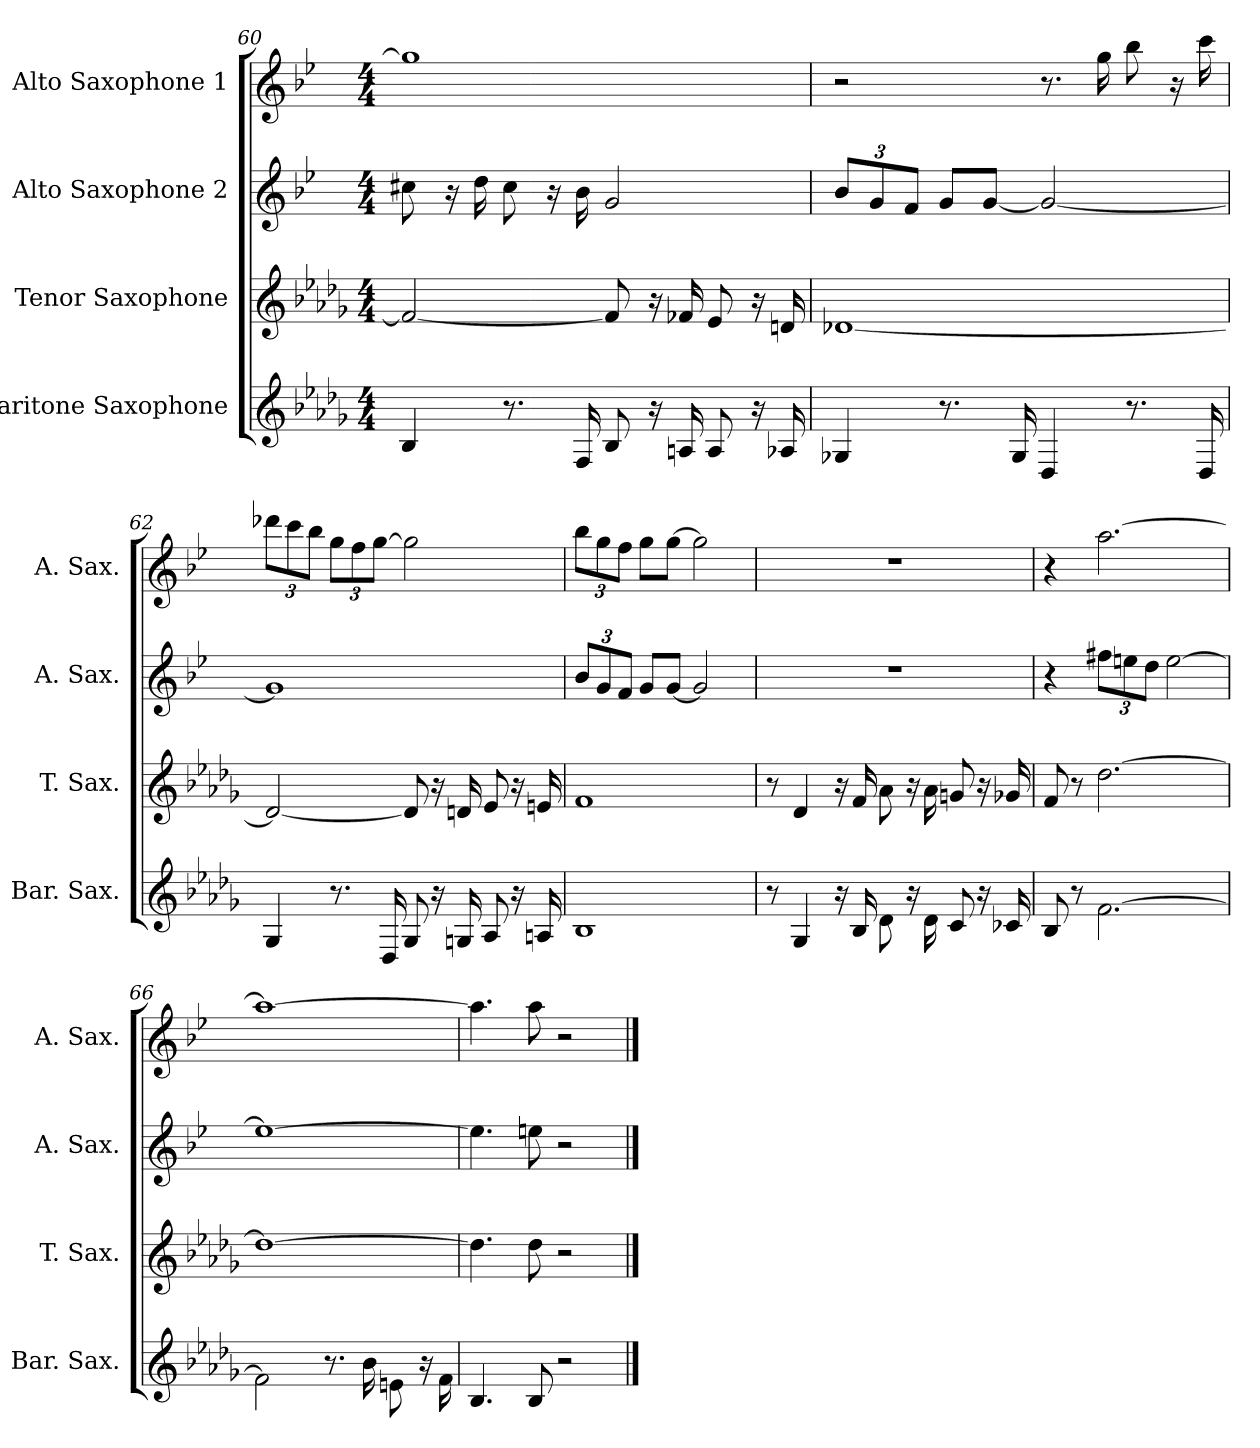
**kern	**kern	**kern	**kern
*part4	*part3	*part2	*part1
*staff4	*staff3	*staff2	*staff1
*I"Baritone Saxophone	*I"Tenor Saxophone	*I"Alto Saxophone 2	*I"Alto Saxophone 1
*I'Bar. Sax.	*I'T. Sax.	*I'A. Sax.	*I'A. Sax.
*clefG2	*clefG2	*clefG2	*clefG2
*ITrd12c21	*ITrd8c14	*ITrd5c9	*ITrd5c9
*k[b-e-a-d-g-]	*k[b-e-a-d-g-]	*k[b-e-a-d-g-]	*k[b-e-a-d-g-]
*M4/4	*M4/4	*M4/4	*M4/4
=60	=60	=60	=60
4BB-/	2F/_	8en\	1b-]
.	.	16r	.
.	.	16f\	.
8.r	.	8e\	.
.	.	16r	.
16FF/	.	16d-\	.
8BB-/	8F/]	2B-/	.
16r	16r	.	.
16AAn/	16F-X/	.	.
8AA/	8E-/	.	.
16r	16r	.	.
16AA-X/	16Dn/	.	.
!!LO:LB:g=z
=61	=61	=61	=61
*	*	*Xbrackettup	*
4GG-X/	[1D-X	12d-/L	2r
.	.	12B-/	.
.	.	12A-/J	.
8.r	.	8B-/L	.
.	.	[8B-/J	.
16GG-/	.	.	.
4DD-/	.	2B-/_	8.r
.	.	.	16b-\
8.r	.	.	8dd-\
.	.	.	16r
16DD-/	.	.	16ee-\
=62	=62	=62	=62
*	*	*	*Xbrackettup
4GG-/	2D-/_	1B-]	12ff-X\L
.	.	.	12ee-\
.	.	.	12dd-\J
8.r	.	.	12b-\L
.	.	.	12a-\
.	.	.	[12b-\J
16DD-/	.	.	.
8GG-/	8D-/]	.	2b-\]
16r	16r	.	.
16GGn/	16Dn/	.	.
8AA-/	8E-/	.	.
16r	16r	.	.
16AAn/	16En/	.	.
=63	=63	=63	=63
1BB-	1F	12d-/L	12dd-\L
.	.	12B-/	12b-\
.	.	12A-/J	12a-\J
.	.	8B-/L	8b-\L
.	.	[8B-/J	[8b-\J
.	.	2B-/]	2b-\]
!!LO:PB:g=z
=64	=64	=64	=64
8r	8r	1r	1r
4GG-/	4D-/	.	.
16r	16r	.	.
16BB-/	16F/	.	.
8D-\	8A-\	.	.
16r	16r	.	.
16D-\	16A-\	.	.
8C/	8Gn/	.	.
16r	16r	.	.
16C-X/	16G-X/	.	.
=65	=65	=65	=65
8BB-/	8F/	4r	4r
8r	8r	.	.
[2.F\	[2.d-\	12an\L	[2.cc\
.	.	12gn\	.
.	.	12f\J	.
.	.	[2g\	.
=66	=66	=66	=66
2F\]	1d-_	1g_	1cc_
8.r	.	.	.
16B-\	.	.	.
8En\	.	.	.
16r	.	.	.
16F\	.	.	.
=67	=67	=67	=67
4.BB-/	4.d-\]	4.g\]	4.cc\]
8BB-/	8d-\	8gn\	8cc\
2r	2r	2r	2r
==	==	==	==
*-	*-	*-	*-
